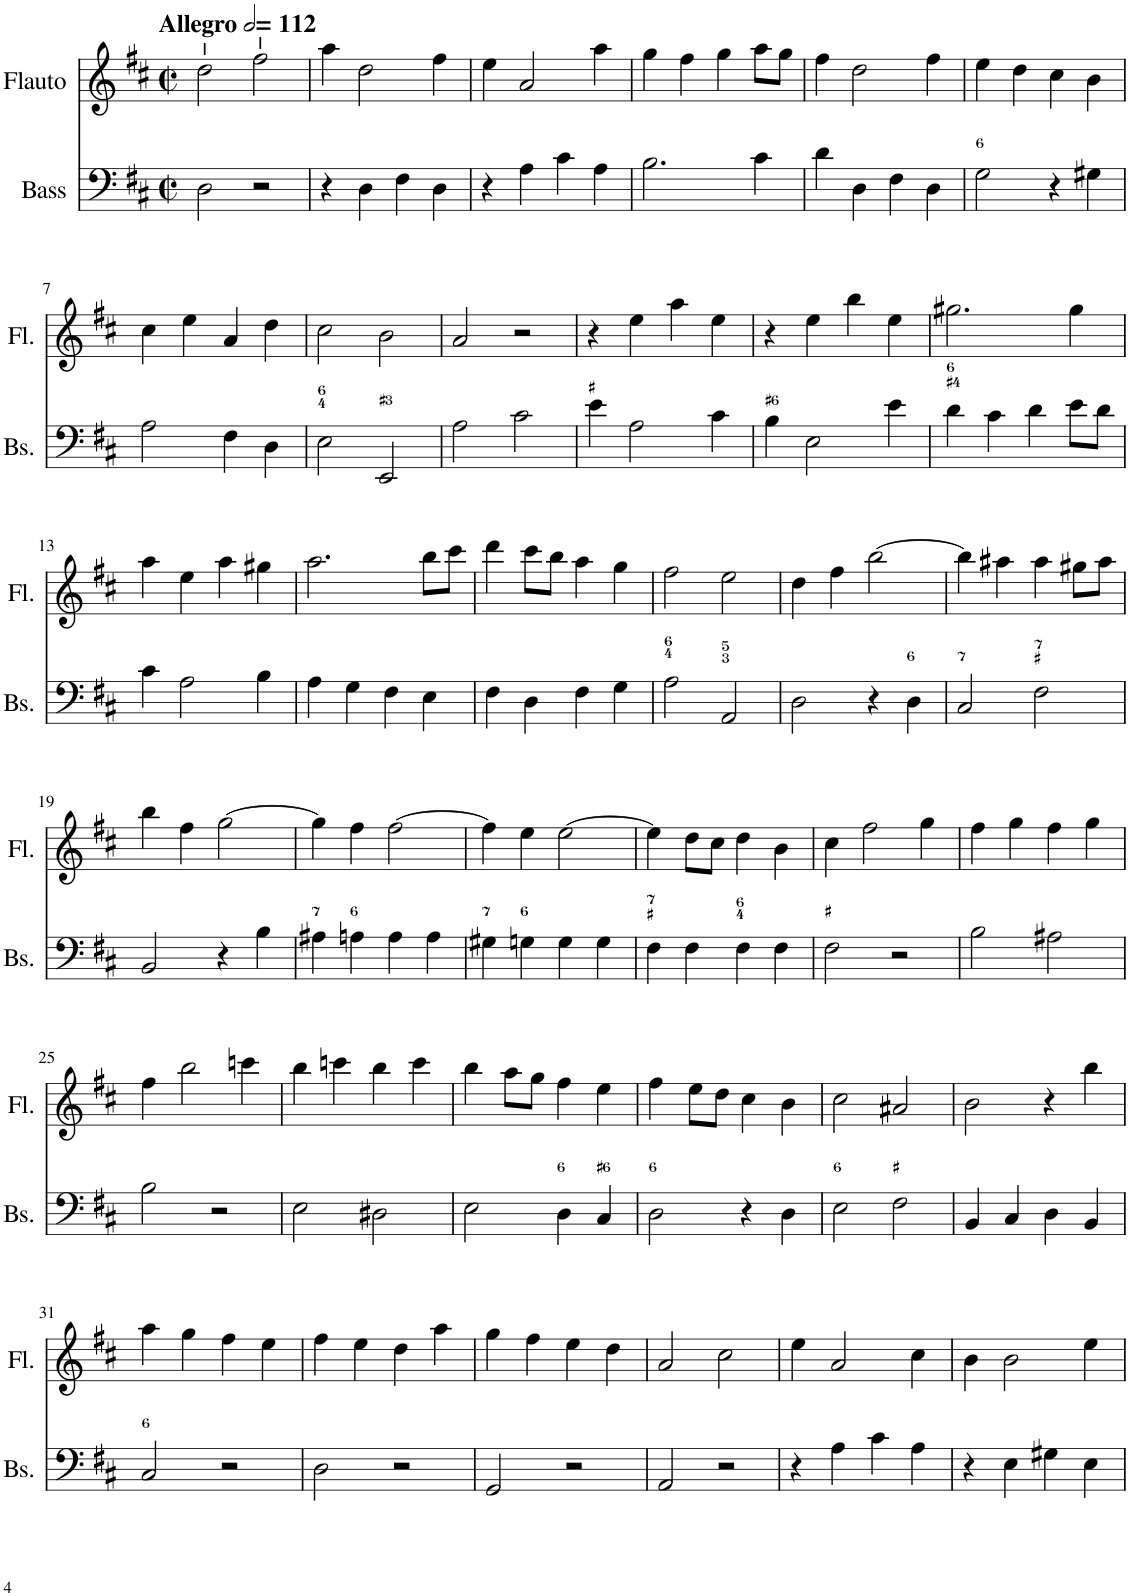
**kern	**kern
*part2	*part1
*staff2	*staff1
*I"Bass	*I"Flauto
*I'Bs.	*I'Fl.
!!LO:PB:g=z
*clefF4	*clefG2
*k[f#c#]	*k[f#c#]
*M2/2	*M2/2
*met(c|)	*met(c|)
*MM224	*MM224
=1	=1
!	!LO:TX:a:B:t=Allegro
2D\	2dd\
2r	2ff#\
=2	=2
4r	4aa\
4D\	2dd\
4F#\	.
4D\	4ff#\
=3	=3
4r	4ee\
4A\	2a/
4c#\	.
4A\	4aa\
=4	=4
2.B\	4gg\
.	4ff#\
.	4gg\
4c#\	8aa\L
.	8gg\J
=5	=5
4d\	4ff#\
4D\	2dd\
4F#\	.
4D\	4ff#\
=6	=6
2G\	4ee\
.	4dd\
4r	4cc#\
4G#X\	4b\
!!LO:LB:g=z
=7	=7
2A\	4cc#\
.	4ee\
4F#\	4a/
4D\	4dd\
=8	=8
2E\	2cc#\
2EE/	2b\
=9	=9
2A\	2a/
2c#\	2r
=10	=10
4e\	4r
2A\	4ee\
.	4aa\
4c#\	4ee\
=11	=11
4B\	4r
2E\	4ee\
.	4bb\
4e\	4ee\
=12	=12
4d\	2.gg#X\
4c#\	.
4d\	.
8e\L	4gg#\
8d\J	.
!!LO:LB:g=z
=13	=13
4c#\	4aa\
2A\	4ee\
.	4aa\
4B\	4gg#X\
=14	=14
4A\	2.aa\
4G\	.
4F#\	.
4E\	8bb\L
.	8ccc#\J
=15	=15
4F#\	4ddd\
4D\	8ccc#\L
.	8bb\J
4F#\	4aa\
4G\	4gg\
=16	=16
2A\	2ff#\
2AA/	2ee\
=17	=17
2D\	4dd\
.	4ff#\
4r	[2bb\
4D\	.
=18	=18
2C#/	4bb\]
.	4aa#X\
2F#\	4aa#\
.	8gg#X\L
.	8aa#\J
!!LO:LB:g=z
=19	=19
2BB/	4bb\
.	4ff#\
4r	[2gg\
4B\	.
=20	=20
4A#X\	4gg\]
4An\	4ff#\
4A\	[2ff#\
4A\	.
=21	=21
4G#X\	4ff#\]
4Gn\	4ee\
4G\	[2ee\
4G\	.
=22	=22
4F#\	4ee\]
4F#\	8dd\L
.	8cc#\J
4F#\	4dd\
4F#\	4b\
=23	=23
2F#\	4cc#\
.	2ff#\
2r	.
.	4gg\
=24	=24
2B\	4ff#\
.	4gg\
2A#X\	4ff#\
.	4gg\
!!LO:LB:g=z
=25	=25
2B\	4ff#\
.	2bb\
2r	.
.	4cccn\
=26	=26
2E\	4bb\
.	4cccn\
2D#X\	4bb\
.	4ccc\
=27	=27
2E\	4bb\
.	8aa\L
.	8gg\J
4D\	4ff#\
4C#/	4ee\
=28	=28
2D\	4ff#\
.	8ee\L
.	8dd\J
4r	4cc#\
4D\	4b\
=29	=29
2E\	2cc#\
2F#\	2a#X/
=30	=30
4BB/	2b\
4C#/	.
4D\	4r
4BB/	4bb\
!!LO:LB:g=z
=31	=31
2C#/	4aa\
.	4gg\
2r	4ff#\
.	4ee\
=32	=32
2D\	4ff#\
.	4ee\
2r	4dd\
.	4aa\
=33	=33
2GG/	4gg\
.	4ff#\
2r	4ee\
.	4dd\
=34	=34
2AA/	2a/
2r	2cc#\
=35	=35
4r	4ee\
4A\	2a/
4c#\	.
4A\	4cc#\
=36	=36
4r	4b\
4E\	2b\
4G#X\	.
4E\	4ee\
=	=
*-	*-
